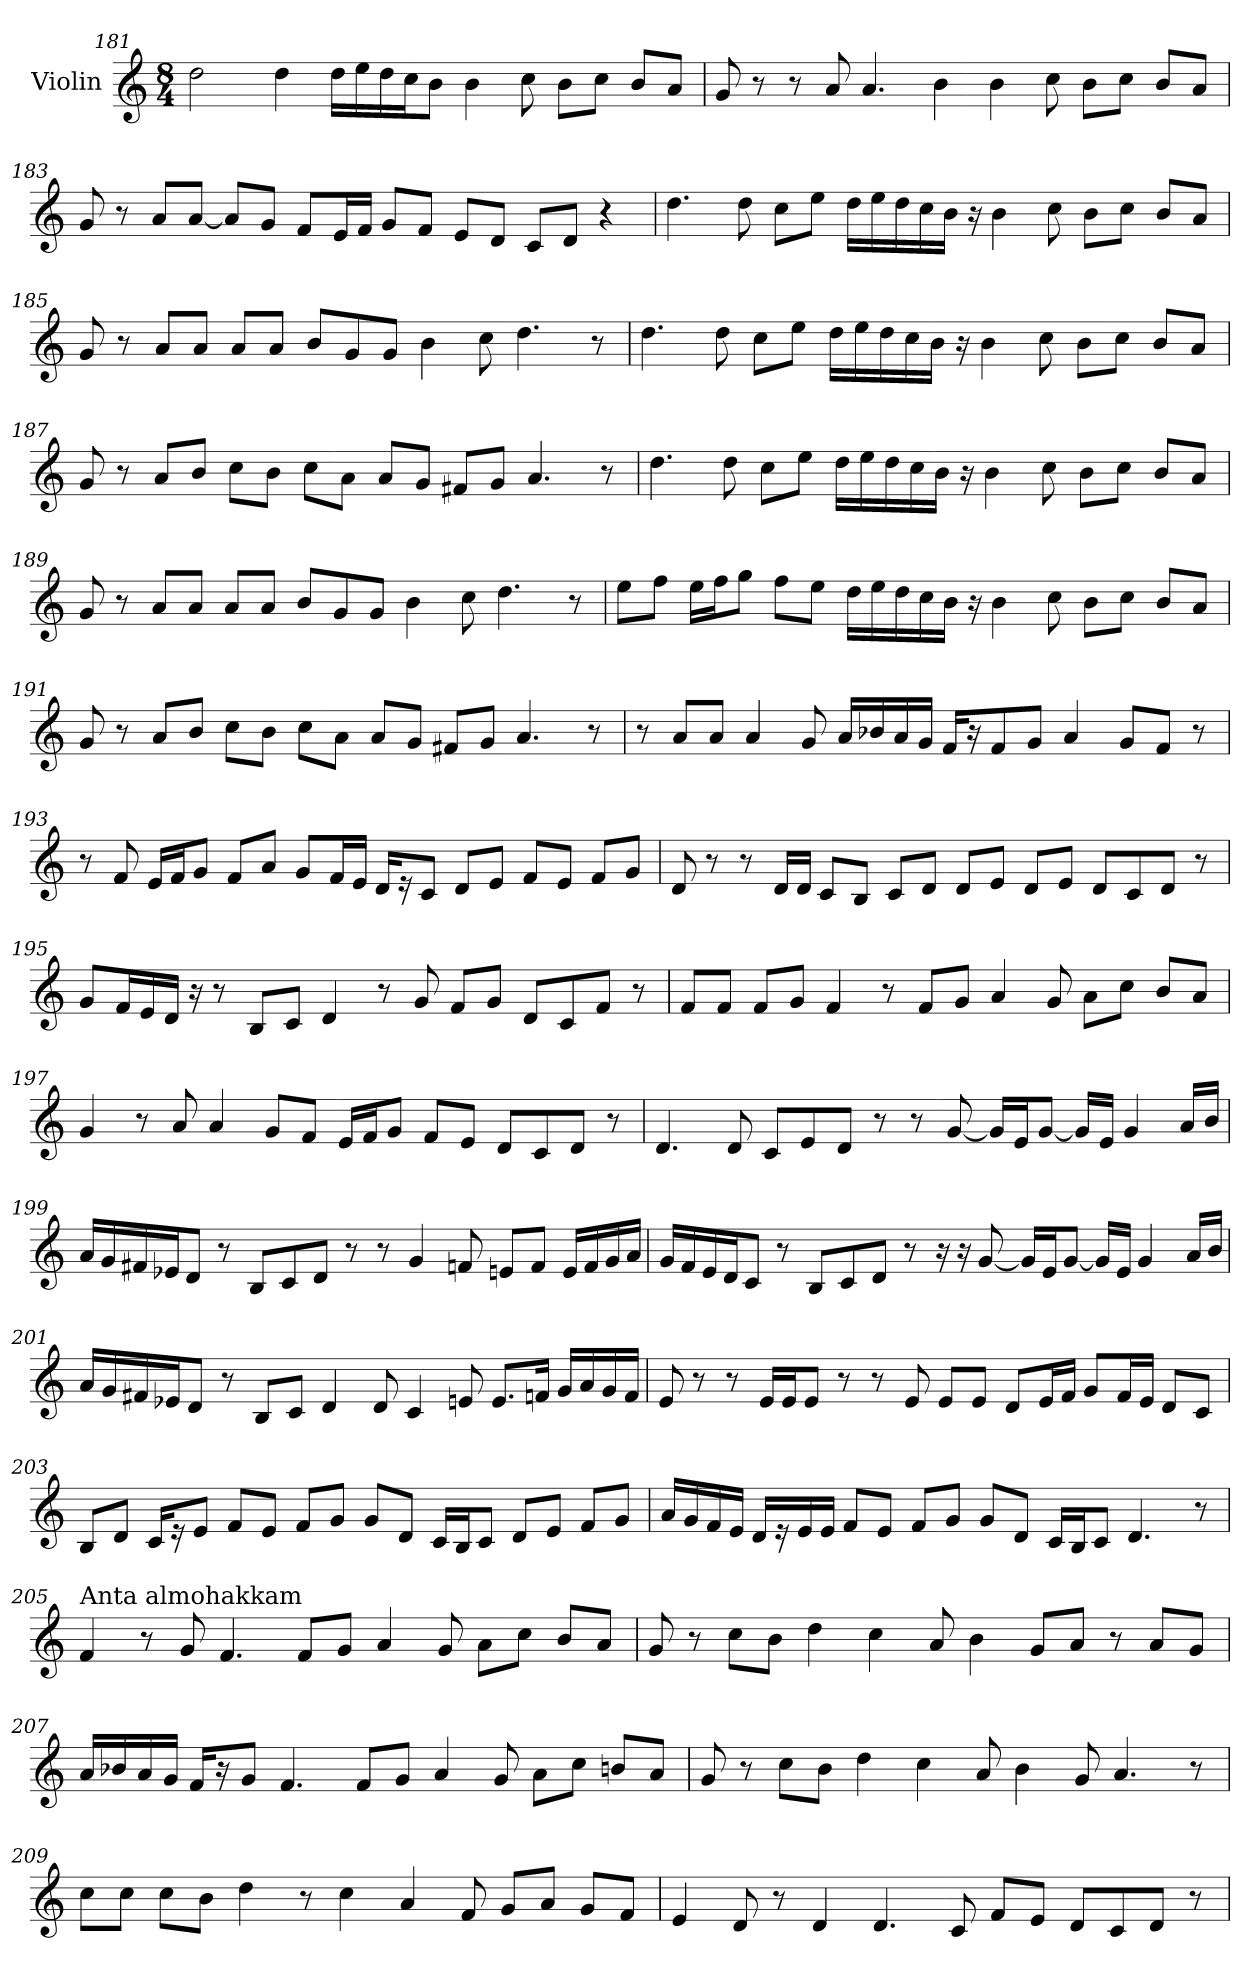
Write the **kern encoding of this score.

**kern
*part1
*staff1
*I"Violin
!!LO:LB:g=z
*clefG2
*k[]
*M8/4
=181
2dd\
4dd\
16dd\LL
16ee\
16dd\
16cc\J
8b\J
4b\
8cc\
8b\L
8cc\J
8b/L
8a/J
=182
8g/
8r
8r
8a/
4.a/
4b\
4b\
8cc\
8b\L
8cc\J
8b/L
8a/J
!!LO:LB:g=z
=183
8g/
8r
8a/L
[8a/J
8a/L]
8g/J
8f/L
16e/L
16f/JJ
8g/L
8f/J
8e/L
8d/J
8c/L
8d/J
4r
=184
4.dd\
8dd\
8cc\L
8ee\J
16dd\LL
16ee\
16dd\
16cc\
16b\JJ
16r
4b\
8cc\
8b\L
8cc\J
8b/L
8a/J
!!LO:LB:g=z
=185
8g/
8r
8a/L
8a/J
8a/L
8a/J
8b/L
8g/
8g/J
4b\
8cc\
4.dd\
8r
=186
4.dd\
8dd\
8cc\L
8ee\J
16dd\LL
16ee\
16dd\
16cc\
16b\JJ
16r
4b\
8cc\
8b\L
8cc\J
8b/L
8a/J
!!LO:LB:g=z
=187
8g/
8r
8a/L
8b/J
8cc\L
8b\J
8cc\L
8a\J
8a/L
8g/J
8f#X/L
8g/J
4.a/
8r
=188
4.dd\
8dd\
8cc\L
8ee\J
16dd\LL
16ee\
16dd\
16cc\
16b\JJ
16r
4b\
8cc\
8b\L
8cc\J
8b/L
8a/J
!!LO:LB:g=z
=189
8g/
8r
8a/L
8a/J
8a/L
8a/J
8b/L
8g/
8g/J
4b\
8cc\
4.dd\
8r
=190
8ee\L
8ff\J
16ee\LL
16ff\J
8gg\J
8ff\L
8ee\J
16dd\LL
16ee\
16dd\
16cc\
16b\JJ
16r
4b\
8cc\
8b\L
8cc\J
8b/L
8a/J
!!LO:LB:g=z
=191
8g/
8r
8a/L
8b/J
8cc\L
8b\J
8cc\L
8a\J
8a/L
8g/J
8f#X/L
8g/J
4.a/
8r
=192
8r
8a/L
8a/J
4a/
8g/
16a/LL
16b-X/
16a/
16g/JJ
16f/KL
16r
8f/
8g/J
4a/
8g/L
8f/J
8r
!!LO:LB:g=z
=193
8r
8f/
16e/LL
16f/J
8g/J
8f/L
8a/J
8g/L
16f/L
16e/JJ
16d/KL
16r
8c/J
8d/L
8e/J
8f/L
8e/J
8f/L
8g/J
=194
8d/
8r
8r
16d/LL
16d/JJ
8c/L
8B/J
8c/L
8d/J
8d/L
8e/J
8d/L
8e/J
8d/L
8c/
8d/J
8r
!!LO:PB:g=z
=195
8g/L
16f/L
16e/
16d/JJ
16r
8r
8B/L
8c/J
4d/
8r
8g/
8f/L
8g/J
8d/L
8c/
8f/J
8r
=196
8f/L
8f/J
8f/L
8g/J
4f/
8r
8f/L
8g/J
4a/
8g/
8a\L
8cc\J
8b/L
8a/J
!!LO:LB:g=z
=197
4g/
8r
8a/
4a/
8g/L
8f/J
16e/LL
16f/J
8g/J
8f/L
8e/J
8d/L
8c/
8d/J
8r
=198
4.d/
8d/
8c/L
8e/
8d/J
8r
8r
[8g/
16g/LL]
16e/J
[8g/J
16g/LL]
16e/JJ
4g/
16a/LL
16b/JJ
!!LO:LB:g=z
=199
16a/LL
16g/
16f#X/
16e-X/J
8d/J
8r
8B/L
8c/
8d/J
8r
8r
4g/
8fn/
8en/L
8f/J
16e/LL
16f/
16g/
16a/JJ
!!LO:LB:g=z
=200
16g/LL
16f/
16e/
16d/J
8c/J
8r
8B/L
8c/
8d/J
8r
16r
16r
[8g/
16g/LL]
16e/J
[8g/J
16g/LL]
16e/JJ
4g/
16a/LL
16b/JJ
!!LO:LB:g=z
=201
16a/LL
16g/
16f#X/
16e-X/J
8d/J
8r
8B/L
8c/J
4d/
8d/
4c/
8en/
8.e/L
16fn/Jk
16g/LL
16a/
16g/
16f/JJ
!!LO:LB:g=z
=202
8e/
8r
8r
16e/LL
16e/J
8e/J
8r
8r
8e/
8e/L
8e/J
8d/L
16e/L
16f/JJ
8g/L
16f/L
16e/JJ
8d/L
8c/J
=203
8B/L
8d/J
16c/KL
16r
8e/J
8f/L
8e/J
8f/L
8g/J
8g/L
8d/J
16c/LL
16B/J
8c/J
8d/L
8e/J
8f/L
8g/J
!!LO:LB:g=z
=204
16a/LL
16g/
16f/
16e/JJ
16d/LL
16r
16e/
16e/JJ
8f/L
8e/J
8f/L
8g/J
8g/L
8d/J
16c/LL
16B/J
8c/J
4.d/
8r
=205
!LO:TX:a:t=Anta almohakkam
4f/
8r
8g/
4.f/
8f/L
8g/J
4a/
8g/
8a\L
8cc\J
8b/L
8a/J
!!LO:LB:g=z
=206
8g/
8r
8cc\L
8b\J
4dd\
4cc\
8a/
4b\
8g/L
8a/J
8r
8a/L
8g/J
=207
16a/LL
16b-X/
16a/
16g/JJ
16f/KL
16r
8g/J
4.f/
8f/L
8g/J
4a/
8g/
8a\L
8cc\J
8bn/L
8a/J
!!LO:PB:g=z
=208
8g/
8r
8cc\L
8b\J
4dd\
4cc\
8a/
4b\
8g/
4.a/
8r
=209
8cc\L
8cc\J
8cc\L
8b\J
4dd\
8r
4cc\
4a/
8f/
8g/L
8a/J
8g/L
8f/J
!!LO:PB:g=z
=210
4e/
8d/
8r
4d/
4.d/
8c/
8f/L
8e/J
8d/L
8c/
8d/J
8r
=
*-
